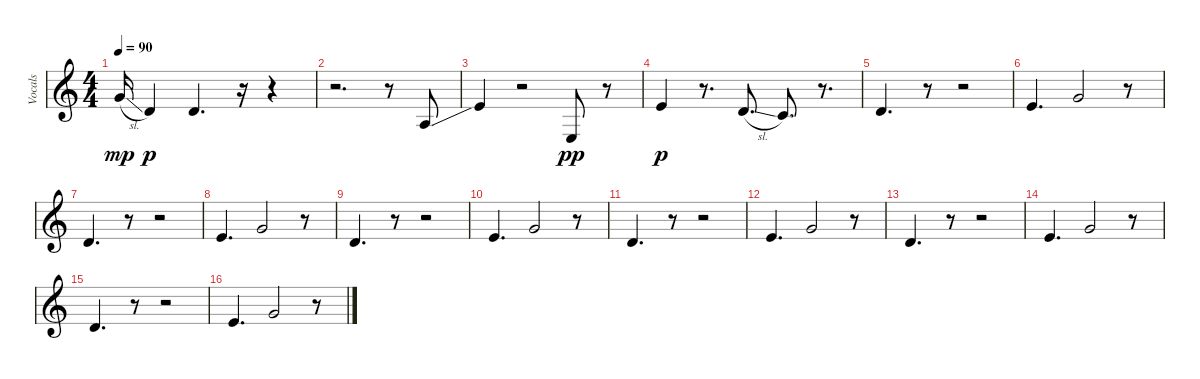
\track ("Vocals" "Vocals") {instrument contrabass}
\staff {score}
\tuning (E4 B3 G3 D3 A2 E2) {hide}
\ts (4 4)
\tempo 90
\clef g2
\ks c
5.4{sl t}.16{dy mp} 0.4.4{dy p} 0.4.4{d} r.16 r.4 |
r.2{d} r.8 0.5{ss}.8 |
7.5.4 r.2 0.6.8{dy pp} r.8 |
7.5.4{dy p} r.8{d} 5.5{sl}.8{d} 3.5.8{d} r.8{d} |
5.5.4{d} r.8 r.2 |
7.5.4{d} 10.5.2 r.8 |
5.5.4{d} r.8 r.2 |
7.5.4{d} 10.5.2 r.8 |
5.5.4{d} r.8 r.2 |
7.5.4{d} 10.5.2 r.8 |
5.5.4{d} r.8 r.2 |
7.5.4{d} 10.5.2 r.8 |
5.5.4{d} r.8 r.2 |
7.5.4{d} 10.5.2 r.8 |
5.5.4{d} r.8 r.2 |
7.5.4{d} 10.5.2 r.8
